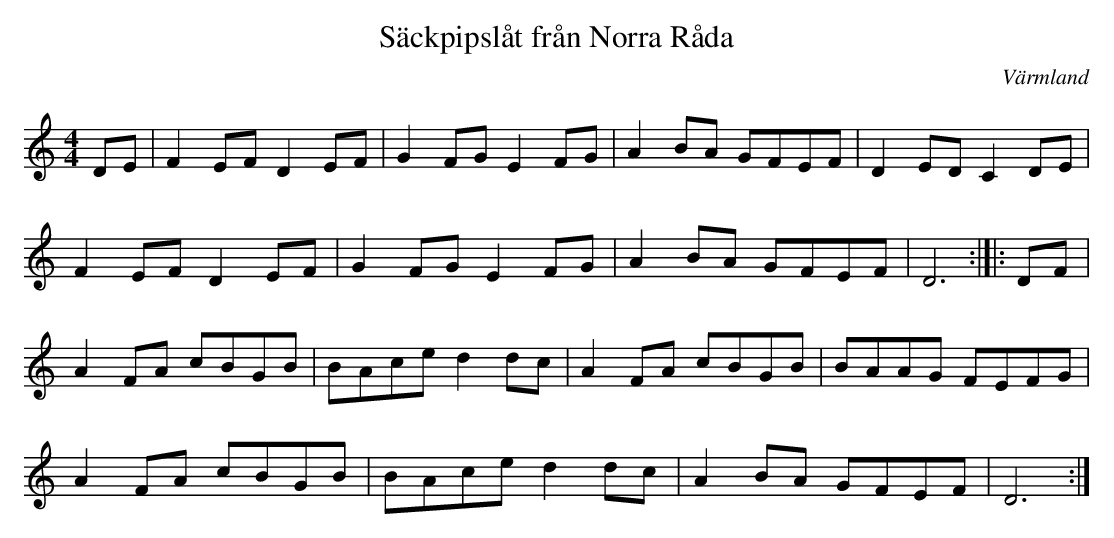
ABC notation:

X:1
T:Säckpipslåt från Norra Råda
O:Värmland
M:4/4
L:1/8
K:D dorisk
DE|F2EFD2EF|G2FGE2FG|A2BA GFEF|D2EDC2DE|
F2EFD2EF|G2FGE2FG|A2BA GFEF|D6:|]|:DF|
A2FA cBGB|BAced2dc|A2FA cBGB|BAAG FEFG|
A2FA cBGB|BAced2dc|A2BA GFEF|D6:|]
